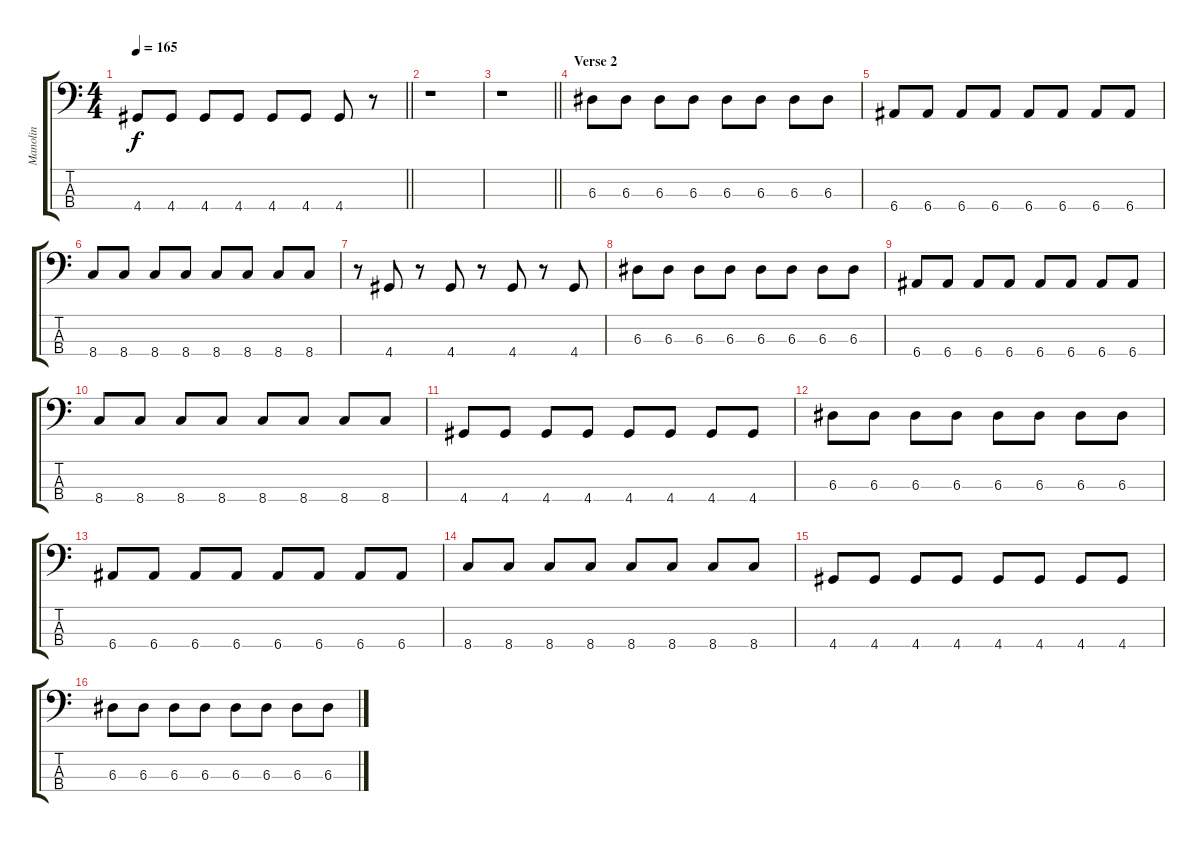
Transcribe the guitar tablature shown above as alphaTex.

\track ("Manolin" "Manolin") {instrument electricbasspick}
\staff {score tabs}
\tuning (G2 D2 A1 E1) {hide}
\ts (4 4)
\tempo 165
\clef f4
\barLineRight lightlight
\ks c
4.4.8{dy f} 4.4.8 4.4.8 4.4.8 4.4.8 4.4.8 4.4.8 r.8 |
r.1 |
\barLineRight lightlight
r.1 |
\section ("" "Verse 2")
6.3.8 6.3.8 6.3.8 6.3.8 6.3.8 6.3.8 6.3.8 6.3.8 |
6.4.8 6.4.8 6.4.8 6.4.8 6.4.8 6.4.8 6.4.8 6.4.8 |
8.4.8 8.4.8 8.4.8 8.4.8 8.4.8 8.4.8 8.4.8 8.4.8 |
r.8 4.4.8 r.8 4.4.8 r.8 4.4.8 r.8 4.4.8 |
6.3.8 6.3.8 6.3.8 6.3.8 6.3.8 6.3.8 6.3.8 6.3.8 |
6.4.8 6.4.8 6.4.8 6.4.8 6.4.8 6.4.8 6.4.8 6.4.8 |
8.4.8 8.4.8 8.4.8 8.4.8 8.4.8 8.4.8 8.4.8 8.4.8 |
4.4.8 4.4.8 4.4.8 4.4.8 4.4.8 4.4.8 4.4.8 4.4.8 |
6.3.8 6.3.8 6.3.8 6.3.8 6.3.8 6.3.8 6.3.8 6.3.8 |
6.4.8 6.4.8 6.4.8 6.4.8 6.4.8 6.4.8 6.4.8 6.4.8 |
8.4.8 8.4.8 8.4.8 8.4.8 8.4.8 8.4.8 8.4.8 8.4.8 |
4.4.8 4.4.8 4.4.8 4.4.8 4.4.8 4.4.8 4.4.8 4.4.8 |
6.3.8 6.3.8 6.3.8 6.3.8 6.3.8 6.3.8 6.3.8 6.3.8
